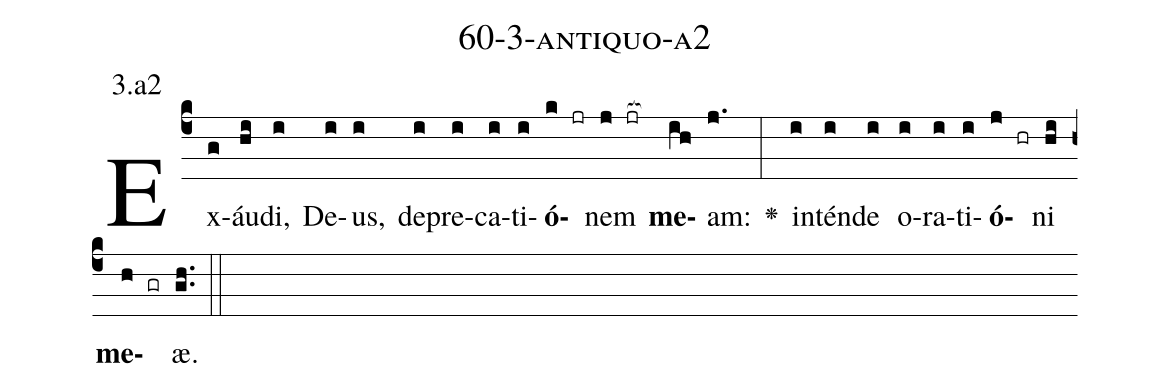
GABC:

name: 60-3-antiquo-a2;
annotation: 3.a2;
%%
(c4)Ex(g)áu(hi)di,(i) De(i)us,(i) de(i)pre(i)ca(i)ti(i)<b>ó</b>(k jr)nem(j jr[ocb:1{]) <b>me</b>(ih[ocb:0}])am:(j.) <v>\greheightstar</v>(:) in(i)tén(i)de(i) o(i)ra(i)ti(i)<b>ó</b>(j hr)ni(hi) <b>me</b>(h gr)æ.(gh..) (::)


%E(i) u(i) o(j) u(hi) a(h) e.(gh..) (::)
